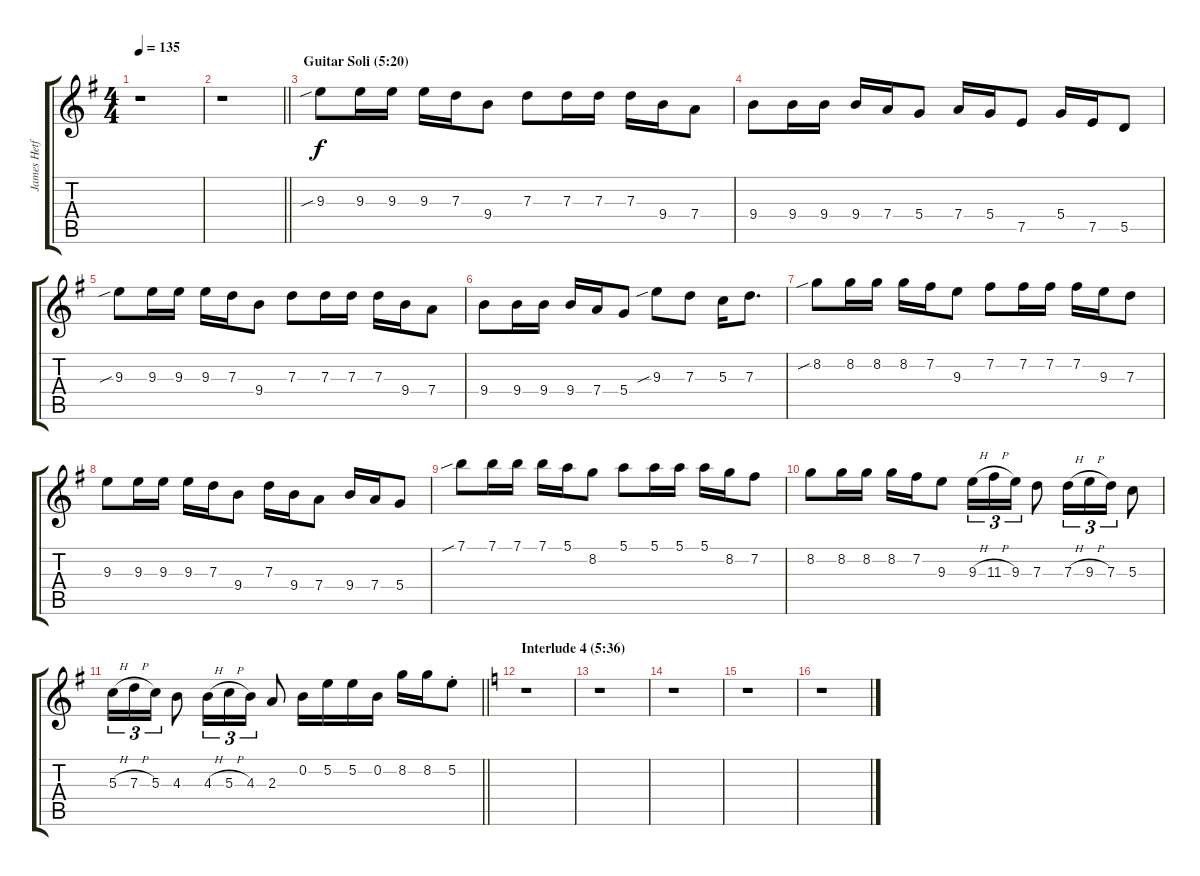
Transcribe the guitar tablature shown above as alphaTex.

\track ("James Hetfield Lead Gtr." "James Hetf") {instrument distortionguitar}
\staff {score tabs}
\tuning (E4 B3 G3 D3 A2 E2) {hide}
\ts (4 4)
\tempo 135
\clef g2
\ks eminor
r.1{dy f} |
\barLineRight lightlight
r.1 |
\section ("" "Guitar Soli (5:20)")
9.3{sib}.8{volume 16 balance 11} 9.3.16 9.3.16 9.3.16 7.3.16 9.4.8 7.3.8 7.3.16 7.3.16 7.3.16 9.4.16 7.4.8 |
9.4.8 9.4.16 9.4.16 9.4.16 7.4.16 5.4.8 7.4.16 5.4.16 7.5.8 5.4.16 7.5.16 5.5.8 |
9.3{sib}.8 9.3.16 9.3.16 9.3.16 7.3.16 9.4.8 7.3.8 7.3.16 7.3.16 7.3.16 9.4.16 7.4.8 |
9.4.8 9.4.16 9.4.16 9.4.16 7.4.16 5.4.8 9.3{sib}.8 7.3.8 5.3.16 7.3.8{d} |
8.2{sib}.8 8.2.16 8.2.16 8.2.16 7.2.16 9.3.8 7.2.8 7.2.16 7.2.16 7.2.16 9.3.16 7.3.8 |
9.3.8 9.3.16 9.3.16 9.3.16 7.3.16 9.4.8 7.3.16 9.4.16 7.4.8 9.4.16 7.4.16 5.4.8 |
7.1{sib}.8 7.1.16 7.1.16 7.1.16 5.1.16 8.2.8 5.1.8 5.1.16 5.1.16 5.1.16 8.2.16 7.2.8 |
8.2.8 8.2.16 8.2.16 8.2.16 7.2.16 9.3.8 9.3{h}.16{tu (3 2)} 11.3{h}.16{tu (3 2)} 9.3.16{tu (3 2)} 7.3.8 7.3{h}.16{tu (3 2)} 9.3{h}.16{tu (3 2)} 7.3.16{tu (3 2)} 5.3.8 |
\barLineRight lightlight
5.3{h}.16{tu (3 2)} 7.3{h}.16{tu (3 2)} 5.3.16{tu (3 2)} 4.3.8 4.3{h}.16{tu (3 2)} 5.3{h}.16{tu (3 2)} 4.3.16{tu (3 2)} 2.3.8 0.2.16 5.2.16 5.2.16 0.2.16 8.2.16 8.2.16 5.2{st}.8 |
\section ("" "Interlude 4 (5:36)")
\ks aminor
r.1 |
r.1 |
r.1 |
r.1 |
r.1
